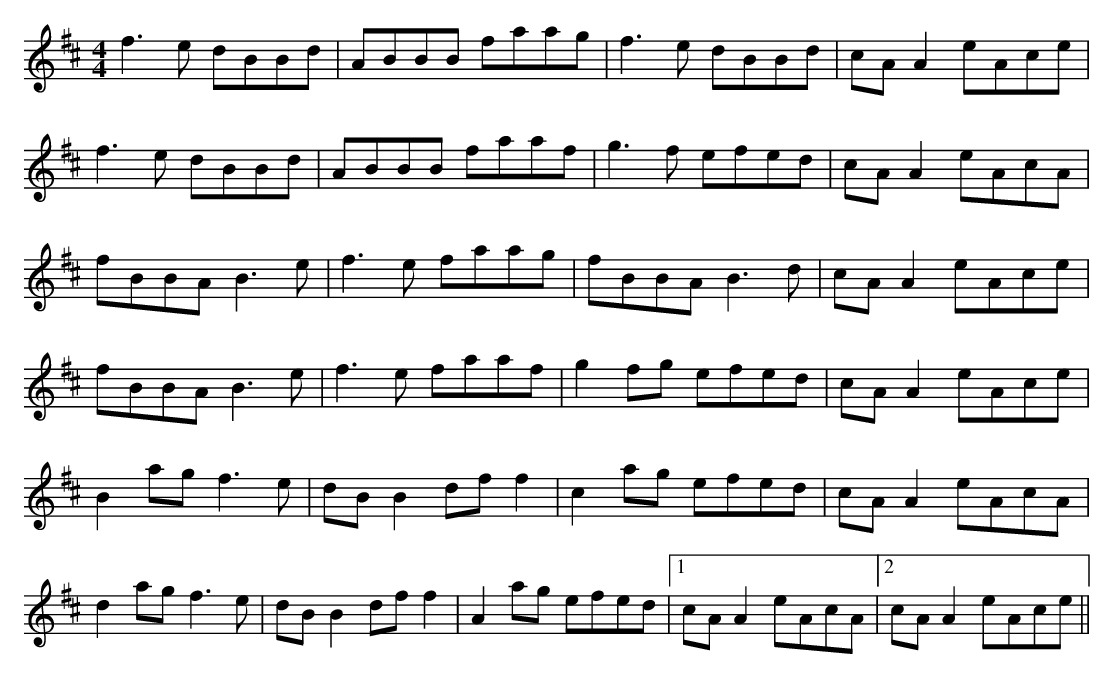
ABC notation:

X:1
M:4/4
K:Bmin
 f3e dBBd|ABBB faag|f3e dBBd|cA A2 eAce|
 f3e dBBd|ABBB faaf|g3f efed|cA A2 eAcA|
fBBA B3 e|f3e faag|fBBA B3 d|cA A2 eAce|
fBBA B3e|f3e faaf|g2 fg efed| cA A2 eAce|
B2 ag f3e|dB B2 df f2| c2ag efed|cA A2 eAcA|
d2ag f3e| dB B2 df f2|A2ag efed|1 cA A2 eAcA|2 cA A2 eAce||
